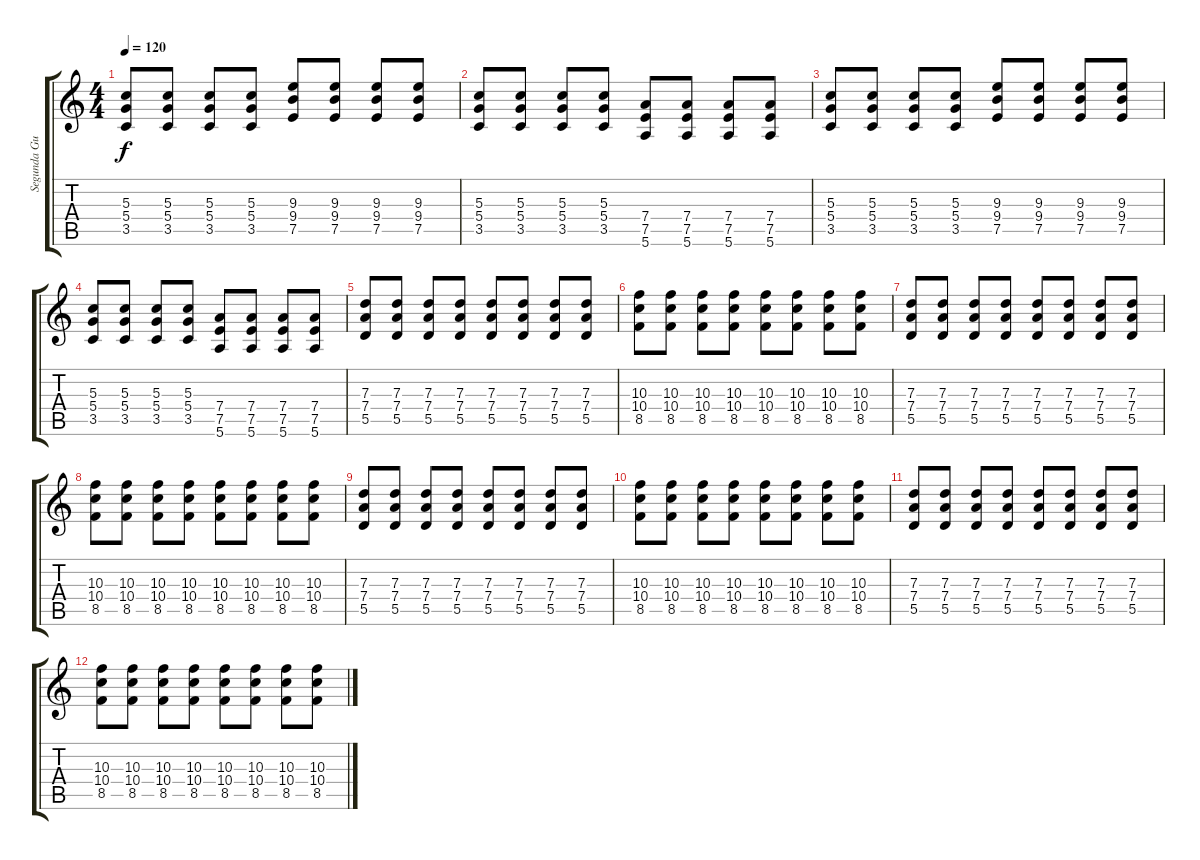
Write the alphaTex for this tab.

\track ("Segunda Guitarra" "Segunda Gu") {instrument acousticguitarsteel}
\staff {score tabs}
\tuning (E4 B3 G3 D3 A2 E2) {hide}
\ts (4 4)
\tempo 120
\clef g2
\ks c
(5.3 5.4 3.5).8{dy f} (5.3 5.4 3.5).8 (5.3 5.4 3.5).8 (5.3 5.4 3.5).8 (9.3 9.4 7.5).8 (9.3 9.4 7.5).8 (9.3 9.4 7.5).8 (9.3 9.4 7.5).8 |
(5.3 5.4 3.5).8 (5.3 5.4 3.5).8 (5.3 5.4 3.5).8 (5.3 5.4 3.5).8 (7.4 7.5 5.6).8 (7.4 7.5 5.6).8 (7.4 7.5 5.6).8 (7.4 7.5 5.6).8 |
(5.3 5.4 3.5).8 (5.3 5.4 3.5).8 (5.3 5.4 3.5).8 (5.3 5.4 3.5).8 (9.3 9.4 7.5).8 (9.3 9.4 7.5).8 (9.3 9.4 7.5).8 (9.3 9.4 7.5).8 |
(5.3 5.4 3.5).8 (5.3 5.4 3.5).8 (5.3 5.4 3.5).8 (5.3 5.4 3.5).8 (7.4 7.5 5.6).8 (7.4 7.5 5.6).8 (7.4 7.5 5.6).8 (7.4 7.5 5.6).8 |
(7.3 7.4 5.5).8 (7.3 7.4 5.5).8 (7.3 7.4 5.5).8 (7.3 7.4 5.5).8 (7.3 7.4 5.5).8 (7.3 7.4 5.5).8 (7.3 7.4 5.5).8 (7.3 7.4 5.5).8 |
(10.3 10.4 8.5).8 (10.3 10.4 8.5).8 (10.3 10.4 8.5).8 (10.3 10.4 8.5).8 (10.3 10.4 8.5).8 (10.3 10.4 8.5).8 (10.3 10.4 8.5).8 (10.3 10.4 8.5).8 |
(7.3 7.4 5.5).8 (7.3 7.4 5.5).8 (7.3 7.4 5.5).8 (7.3 7.4 5.5).8 (7.3 7.4 5.5).8 (7.3 7.4 5.5).8 (7.3 7.4 5.5).8 (7.3 7.4 5.5).8 |
(10.3 10.4 8.5).8 (10.3 10.4 8.5).8 (10.3 10.4 8.5).8 (10.3 10.4 8.5).8 (10.3 10.4 8.5).8 (10.3 10.4 8.5).8 (10.3 10.4 8.5).8 (10.3 10.4 8.5).8 |
(7.3 7.4 5.5).8 (7.3 7.4 5.5).8 (7.3 7.4 5.5).8 (7.3 7.4 5.5).8 (7.3 7.4 5.5).8 (7.3 7.4 5.5).8 (7.3 7.4 5.5).8 (7.3 7.4 5.5).8 |
(10.3 10.4 8.5).8 (10.3 10.4 8.5).8 (10.3 10.4 8.5).8 (10.3 10.4 8.5).8 (10.3 10.4 8.5).8 (10.3 10.4 8.5).8 (10.3 10.4 8.5).8 (10.3 10.4 8.5).8 |
(7.3 7.4 5.5).8 (7.3 7.4 5.5).8 (7.3 7.4 5.5).8 (7.3 7.4 5.5).8 (7.3 7.4 5.5).8 (7.3 7.4 5.5).8 (7.3 7.4 5.5).8 (7.3 7.4 5.5).8 |
(10.3 10.4 8.5).8 (10.3 10.4 8.5).8 (10.3 10.4 8.5).8 (10.3 10.4 8.5).8 (10.3 10.4 8.5).8 (10.3 10.4 8.5).8 (10.3 10.4 8.5).8 (10.3 10.4 8.5).8
